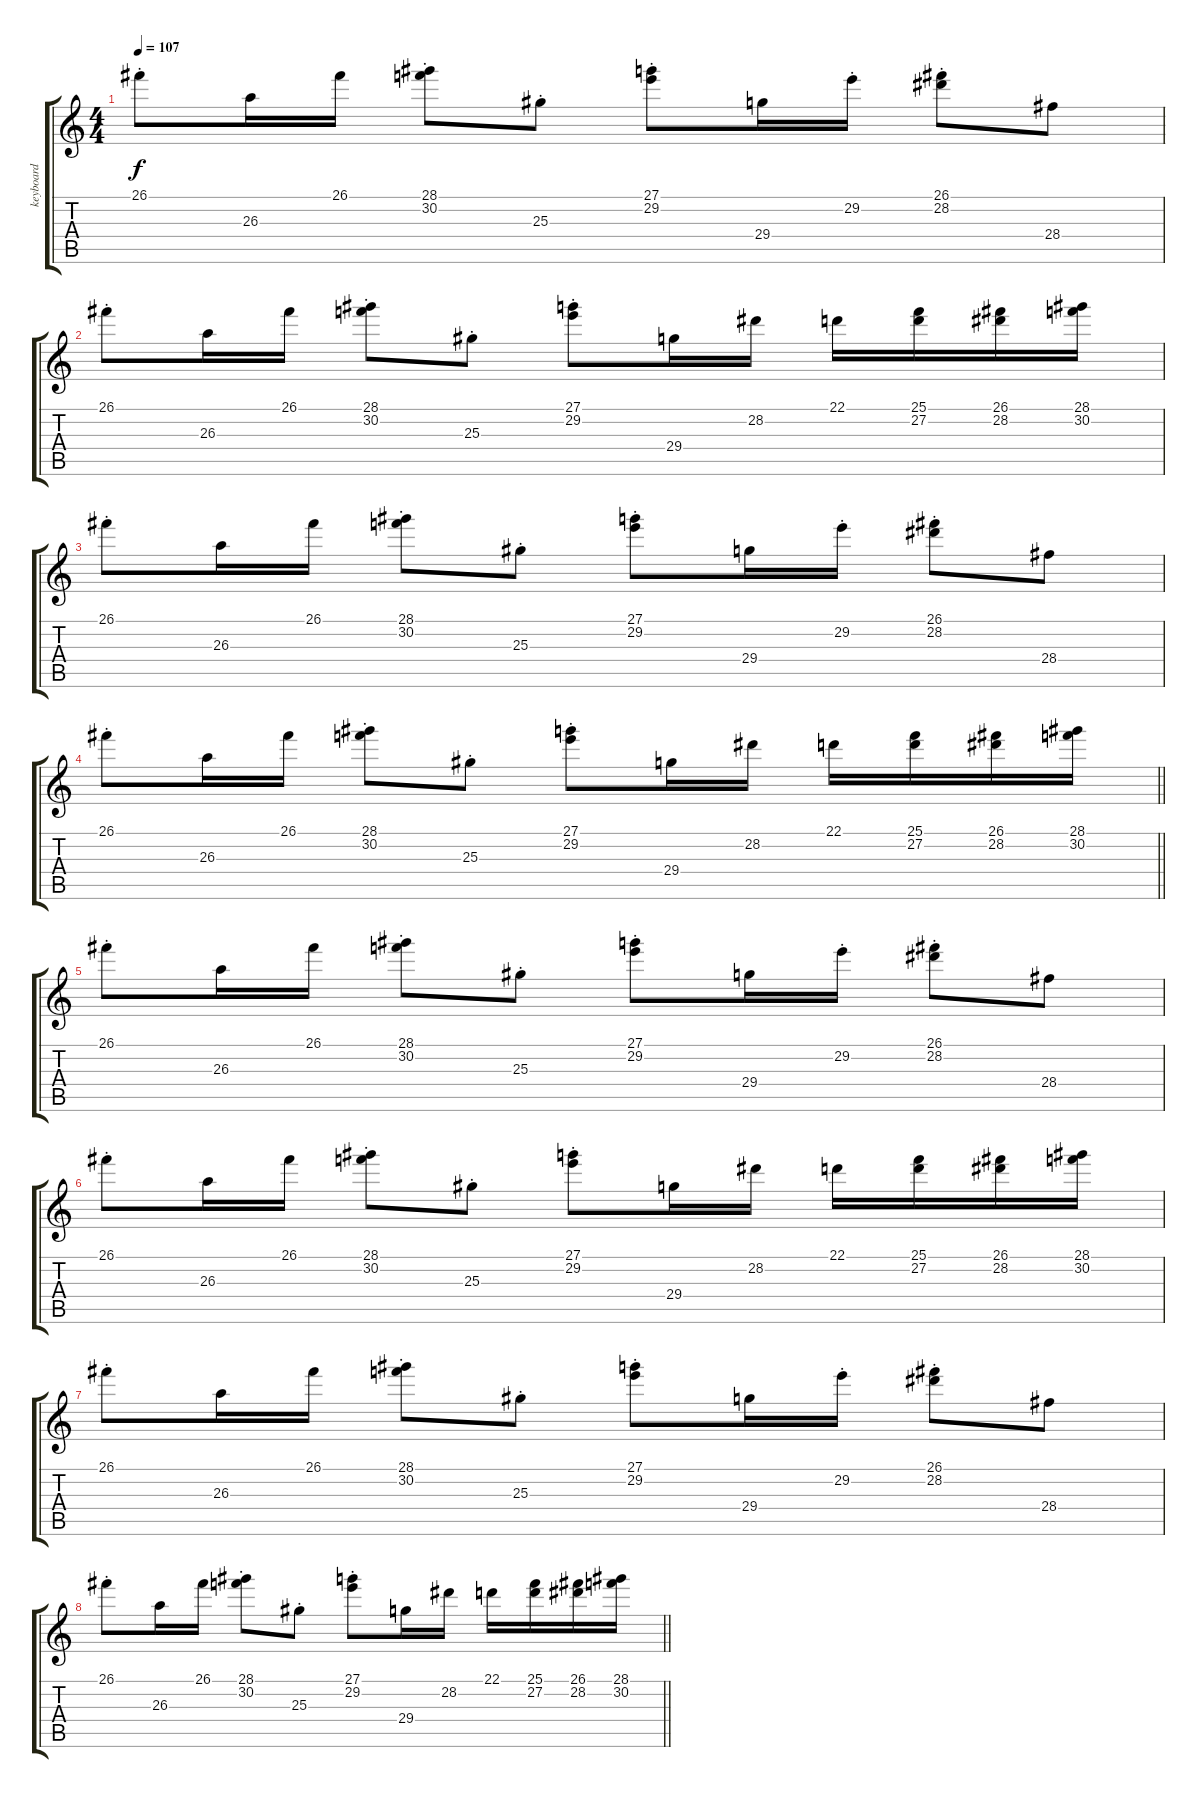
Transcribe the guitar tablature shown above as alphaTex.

\track ("keyboard" "keyboard") {instrument dulcimer}
\staff {score tabs}
\tuning (E4 B3 G3 D3 A2 E2) {hide}
\ts (4 4)
\tempo 107
\clef g2
\ks c
26.1{st}.8{dy f} 26.3.16 26.1.16 (28.1{st} 30.2{st}).8 25.3{st}.8 (27.1{st} 29.2{st}).8 29.4.16 29.2{st}.16 (26.1{st} 28.2{st}).8 28.4.8 |
26.1{st}.8 26.3.16 26.1.16 (28.1{st} 30.2{st}).8 25.3{st}.8 (27.1{st} 29.2{st}).8 29.4.16 28.2.16 22.1.16 (25.1 27.2).16 (26.1 28.2).16 (28.1 30.2).16 |
26.1{st}.8 26.3.16 26.1.16 (28.1{st} 30.2{st}).8 25.3{st}.8 (27.1{st} 29.2{st}).8 29.4.16 29.2{st}.16 (26.1{st} 28.2{st}).8 28.4.8 |
\barLineRight lightlight
26.1{st}.8 26.3.16 26.1.16 (28.1{st} 30.2{st}).8 25.3{st}.8 (27.1{st} 29.2{st}).8 29.4.16 28.2.16 22.1.16 (25.1 27.2).16 (26.1 28.2).16 (28.1 30.2).16 |
26.1{st}.8 26.3.16 26.1.16 (28.1{st} 30.2{st}).8 25.3{st}.8 (27.1{st} 29.2{st}).8 29.4.16 29.2{st}.16 (26.1{st} 28.2{st}).8 28.4.8 |
26.1{st}.8 26.3.16 26.1.16 (28.1{st} 30.2{st}).8 25.3{st}.8 (27.1{st} 29.2{st}).8 29.4.16 28.2.16 22.1.16 (25.1 27.2).16 (26.1 28.2).16 (28.1 30.2).16 |
26.1{st}.8 26.3.16 26.1.16 (28.1{st} 30.2{st}).8 25.3{st}.8 (27.1{st} 29.2{st}).8 29.4.16 29.2{st}.16 (26.1{st} 28.2{st}).8 28.4.8 |
\barLineRight lightlight
26.1{st}.8 26.3.16 26.1.16 (28.1{st} 30.2{st}).8 25.3{st}.8 (27.1{st} 29.2{st}).8 29.4.16 28.2.16 22.1.16 (25.1 27.2).16 (26.1 28.2).16 (28.1 30.2).16
